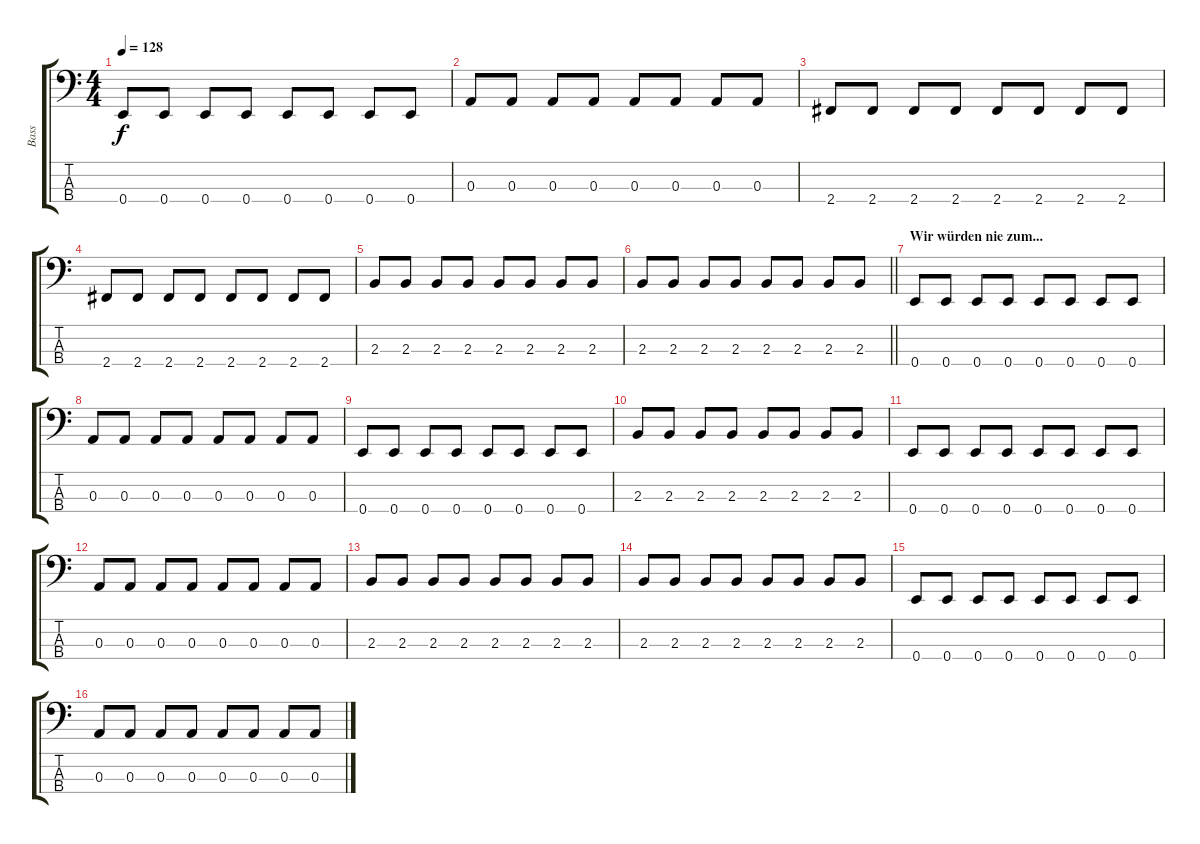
\track ("Bass" "Bass") {instrument electricbassfinger}
\staff {score tabs}
\tuning (G2 D2 A1 E1) {hide}
\ts (4 4)
\tempo 128
\clef f4
\ks c
0.4.8{dy f} 0.4.8 0.4.8 0.4.8 0.4.8 0.4.8 0.4.8 0.4.8 |
0.3.8 0.3.8 0.3.8 0.3.8 0.3.8 0.3.8 0.3.8 0.3.8 |
2.4.8 2.4.8 2.4.8 2.4.8 2.4.8 2.4.8 2.4.8 2.4.8 |
2.4.8 2.4.8 2.4.8 2.4.8 2.4.8 2.4.8 2.4.8 2.4.8 |
2.3.8 2.3.8 2.3.8 2.3.8 2.3.8 2.3.8 2.3.8 2.3.8 |
\barLineRight lightlight
2.3.8 2.3.8 2.3.8 2.3.8 2.3.8 2.3.8 2.3.8 2.3.8 |
\section ("" "Wir würden nie zum...")
0.4.8 0.4.8 0.4.8 0.4.8 0.4.8 0.4.8 0.4.8 0.4.8 |
0.3.8 0.3.8 0.3.8 0.3.8 0.3.8 0.3.8 0.3.8 0.3.8 |
0.4.8 0.4.8 0.4.8 0.4.8 0.4.8 0.4.8 0.4.8 0.4.8 |
2.3.8 2.3.8 2.3.8 2.3.8 2.3.8 2.3.8 2.3.8 2.3.8 |
0.4.8 0.4.8 0.4.8 0.4.8 0.4.8 0.4.8 0.4.8 0.4.8 |
0.3.8 0.3.8 0.3.8 0.3.8 0.3.8 0.3.8 0.3.8 0.3.8 |
2.3.8 2.3.8 2.3.8 2.3.8 2.3.8 2.3.8 2.3.8 2.3.8 |
2.3.8 2.3.8 2.3.8 2.3.8 2.3.8 2.3.8 2.3.8 2.3.8 |
0.4.8 0.4.8 0.4.8 0.4.8 0.4.8 0.4.8 0.4.8 0.4.8 |
0.3.8 0.3.8 0.3.8 0.3.8 0.3.8 0.3.8 0.3.8 0.3.8
